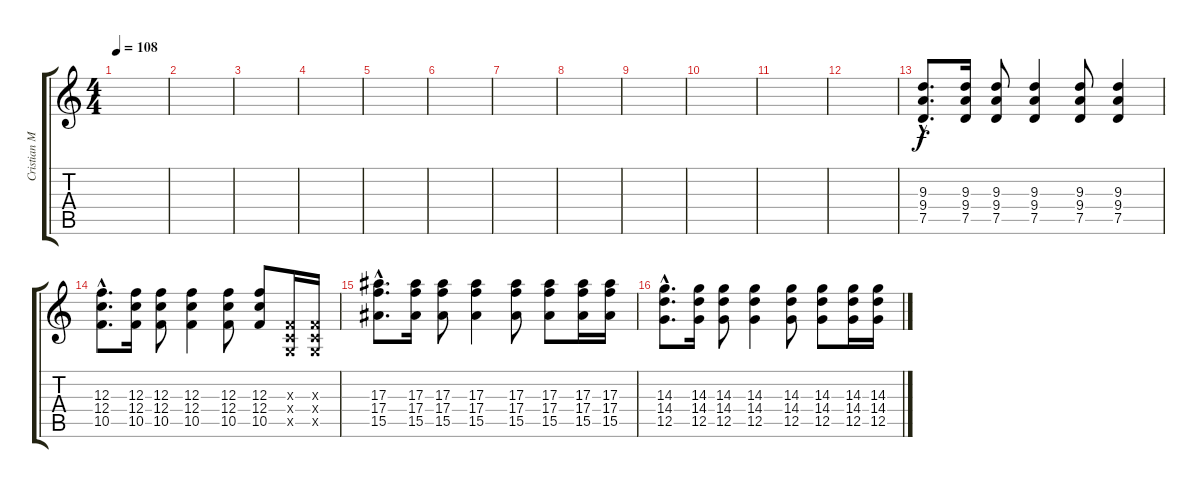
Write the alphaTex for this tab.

\track ("Cristian Machado [Vox/Extra Acoustic]" "Cristian M") {instrument acousticguitarsteel}
\staff {score tabs}
\tuning (D4 A3 F3 C3 G2 C2) {hide}
\ts (4 4)
\tempo 108
\clef g2
\ks c
|
|
|
|
|
|
|
|
|
|
|
|
(9.3{hac} 9.4{hac} 7.5{hac}).8{d volume 8 balance 8 instrument acousticguitarsteel} (9.3 9.4 7.5).16 (9.3 9.4 7.5).8 (9.3 9.4 7.5).4 (9.3 9.4 7.5).8 (9.3 9.4 7.5).4 |
(12.3{hac} 12.4{hac} 10.5{hac}).8{d} (12.3 12.4 10.5).16 (12.3 12.4 10.5).8 (12.3 12.4 10.5).4 (12.3 12.4 10.5).8 (12.3 12.4 10.5).8 (0.3{x} 0.4{x} 0.5{x}).16 (0.3{x} 0.4{x} 0.5{x}).16 |
(17.3{hac} 17.4{hac} 15.5{hac}).8{d volume 8 balance 8 instrument acousticguitarsteel} (17.3 17.4 15.5).16 (17.3 17.4 15.5).8 (17.3 17.4 15.5).4 (17.3 17.4 15.5).8 (17.3 17.4 15.5).8 (17.3 17.4 15.5).16 (17.3 17.4 15.5).16 |
(14.3{hac} 14.4{hac} 12.5{hac}).8{d} (14.3 14.4 12.5).16 (14.3 14.4 12.5).8 (14.3 14.4 12.5).4 (14.3 14.4 12.5).8 (14.3 14.4 12.5).8 (14.3 14.4 12.5).16 (14.3 14.4 12.5).16
